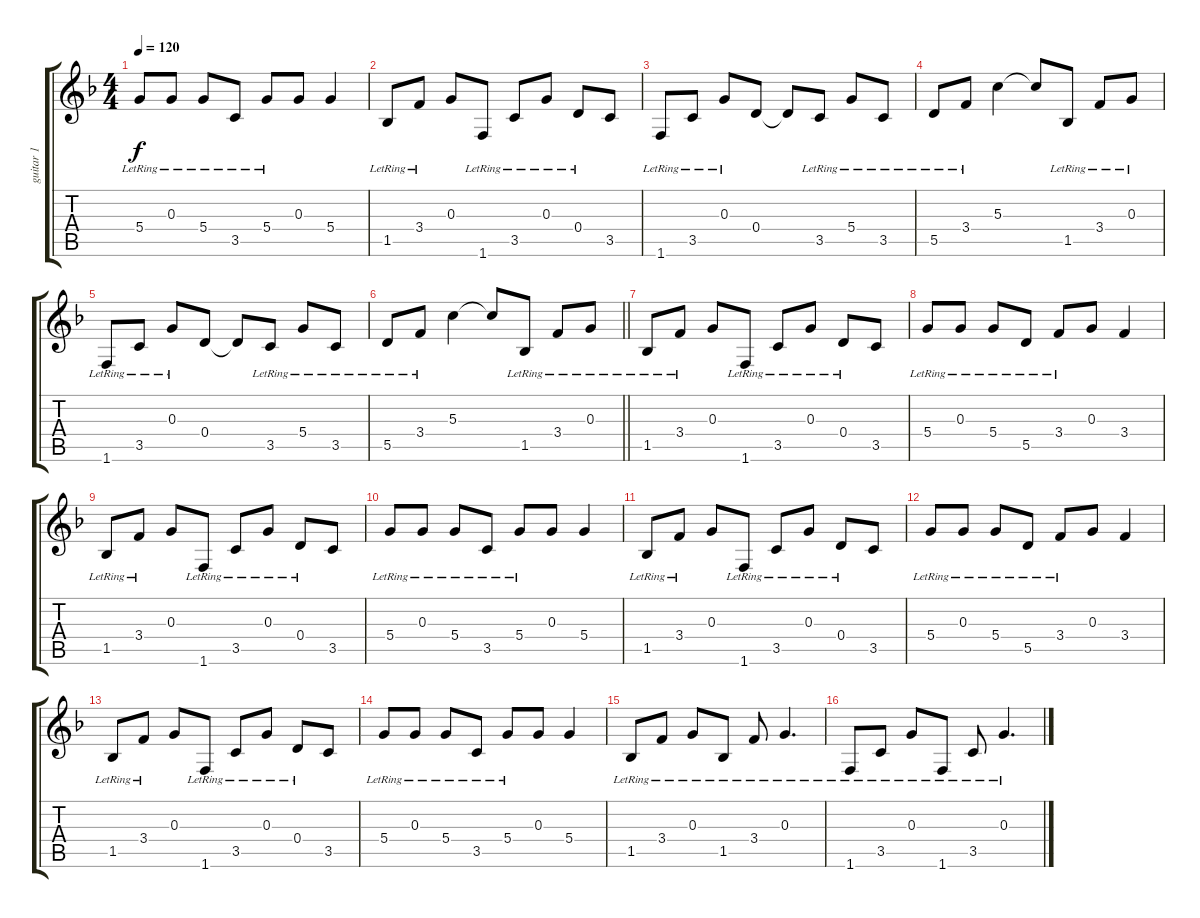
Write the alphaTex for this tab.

\track ("guitar 1" "guitar 1") {instrument electricguitarjazz}
\staff {score tabs}
\tuning (E4 B3 G3 D3 A2 E2) {hide}
\ts (4 4)
\tempo 120
\clef g2
\ks f
5.4{lr}.8{dy f} 0.3{lr}.8 5.4{lr}.8 3.5{lr}.8 5.4{lr}.8 0.3.8 5.4.4 |
1.5{lr}.8 3.4{lr}.8 0.3.8 1.6{lr}.8 3.5{lr}.8 0.3{lr}.8 0.4{lr}.8 3.5.8 |
1.6{lr}.8 3.5{lr}.8 0.3{lr}.8 0.4.8 0.4{t}.8 3.5{lr}.8 5.4{lr}.8 3.5{lr}.8 |
5.5{lr}.8 3.4{lr}.8 5.3.4 5.3{t}.8 1.5{lr}.8 3.4{lr}.8 0.3{lr}.8 |
1.6{lr}.8 3.5{lr}.8 0.3{lr}.8 0.4.8 0.4{t}.8 3.5{lr}.8 5.4{lr}.8 3.5{lr}.8 |
\barLineRight lightlight
5.5{lr}.8 3.4{lr}.8 5.3.4 5.3{t}.8 1.5{lr}.8 3.4{lr}.8 0.3{lr}.8 |
1.5{lr}.8 3.4{lr}.8 0.3.8 1.6{lr}.8 3.5{lr}.8 0.3{lr}.8 0.4{lr}.8 3.5.8 |
5.4{lr}.8 0.3{lr}.8 5.4{lr}.8 5.5{lr}.8 3.4{lr}.8 0.3.8 3.4.4 |
1.5{lr}.8 3.4{lr}.8 0.3.8 1.6{lr}.8 3.5{lr}.8 0.3{lr}.8 0.4{lr}.8 3.5.8 |
5.4{lr}.8 0.3{lr}.8 5.4{lr}.8 3.5{lr}.8 5.4{lr}.8 0.3.8 5.4.4 |
1.5{lr}.8 3.4{lr}.8 0.3.8 1.6{lr}.8 3.5{lr}.8 0.3{lr}.8 0.4{lr}.8 3.5.8 |
5.4{lr}.8 0.3{lr}.8 5.4{lr}.8 5.5{lr}.8 3.4{lr}.8 0.3.8 3.4.4 |
1.5{lr}.8 3.4{lr}.8 0.3.8 1.6{lr}.8 3.5{lr}.8 0.3{lr}.8 0.4{lr}.8 3.5.8 |
5.4{lr}.8 0.3{lr}.8 5.4{lr}.8 3.5{lr}.8 5.4{lr}.8 0.3.8 5.4.4 |
1.5{lr}.8 3.4{lr}.8 0.3{lr}.8 1.5{lr}.8 3.4{lr}.8 0.3{lr}.4{d} |
1.6{lr}.8 3.5{lr}.8 0.3{lr}.8 1.6{lr}.8 3.5{lr}.8 0.3{lr}.4{d}
